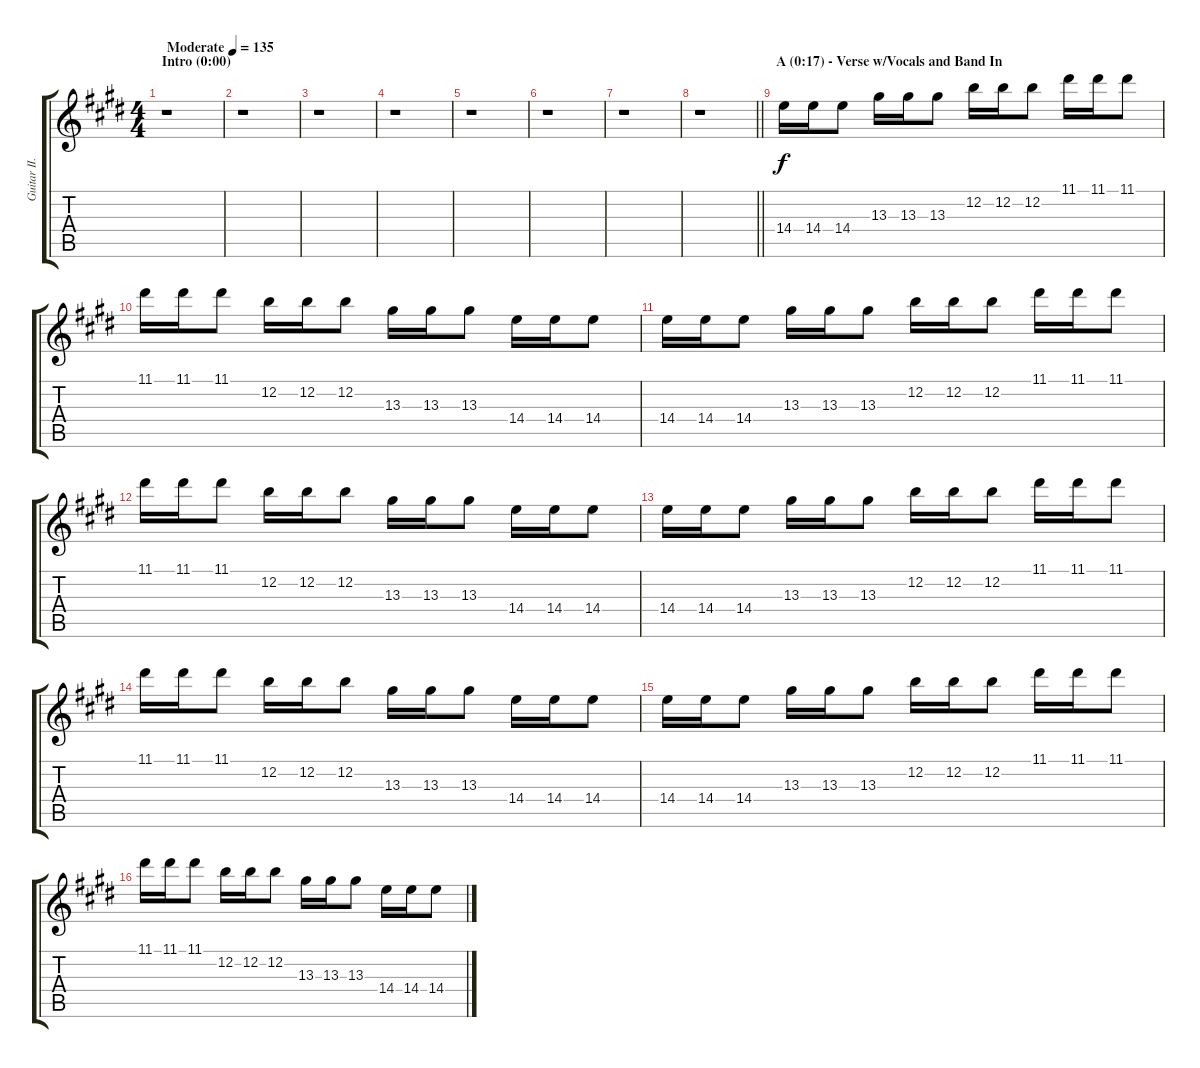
\track ("Guitar II." "Guitar II.") {instrument electricguitarjazz}
\staff {score tabs}
\tuning (E4 B3 G3 D3 A2 E2) {hide}
\ts (4 4)
\section ("" "Intro (0:00)")
\tempo (135 "Moderate")
\clef g2
\ks c#minor
r.1{dy f instrument electricguitarjazz} |
r.1 |
r.1 |
r.1 |
r.1 |
r.1 |
r.1 |
\barLineRight lightlight
r.1 |
\section ("" "A (0:17) - Verse w/Vocals and Band In")
14.4.16 14.4.16 14.4.8 13.3.16 13.3.16 13.3.8 12.2.16 12.2.16 12.2.8 11.1.16 11.1.16 11.1.8 |
11.1.16 11.1.16 11.1.8 12.2.16 12.2.16 12.2.8 13.3.16 13.3.16 13.3.8 14.4.16 14.4.16 14.4.8 |
14.4.16 14.4.16 14.4.8 13.3.16 13.3.16 13.3.8 12.2.16 12.2.16 12.2.8 11.1.16 11.1.16 11.1.8 |
11.1.16 11.1.16 11.1.8 12.2.16 12.2.16 12.2.8 13.3.16 13.3.16 13.3.8 14.4.16 14.4.16 14.4.8 |
14.4.16 14.4.16 14.4.8 13.3.16 13.3.16 13.3.8 12.2.16 12.2.16 12.2.8 11.1.16 11.1.16 11.1.8 |
11.1.16 11.1.16 11.1.8 12.2.16 12.2.16 12.2.8 13.3.16 13.3.16 13.3.8 14.4.16 14.4.16 14.4.8 |
14.4.16 14.4.16 14.4.8 13.3.16 13.3.16 13.3.8 12.2.16 12.2.16 12.2.8 11.1.16 11.1.16 11.1.8 |
11.1.16 11.1.16 11.1.8 12.2.16 12.2.16 12.2.8 13.3.16 13.3.16 13.3.8 14.4.16 14.4.16 14.4.8
